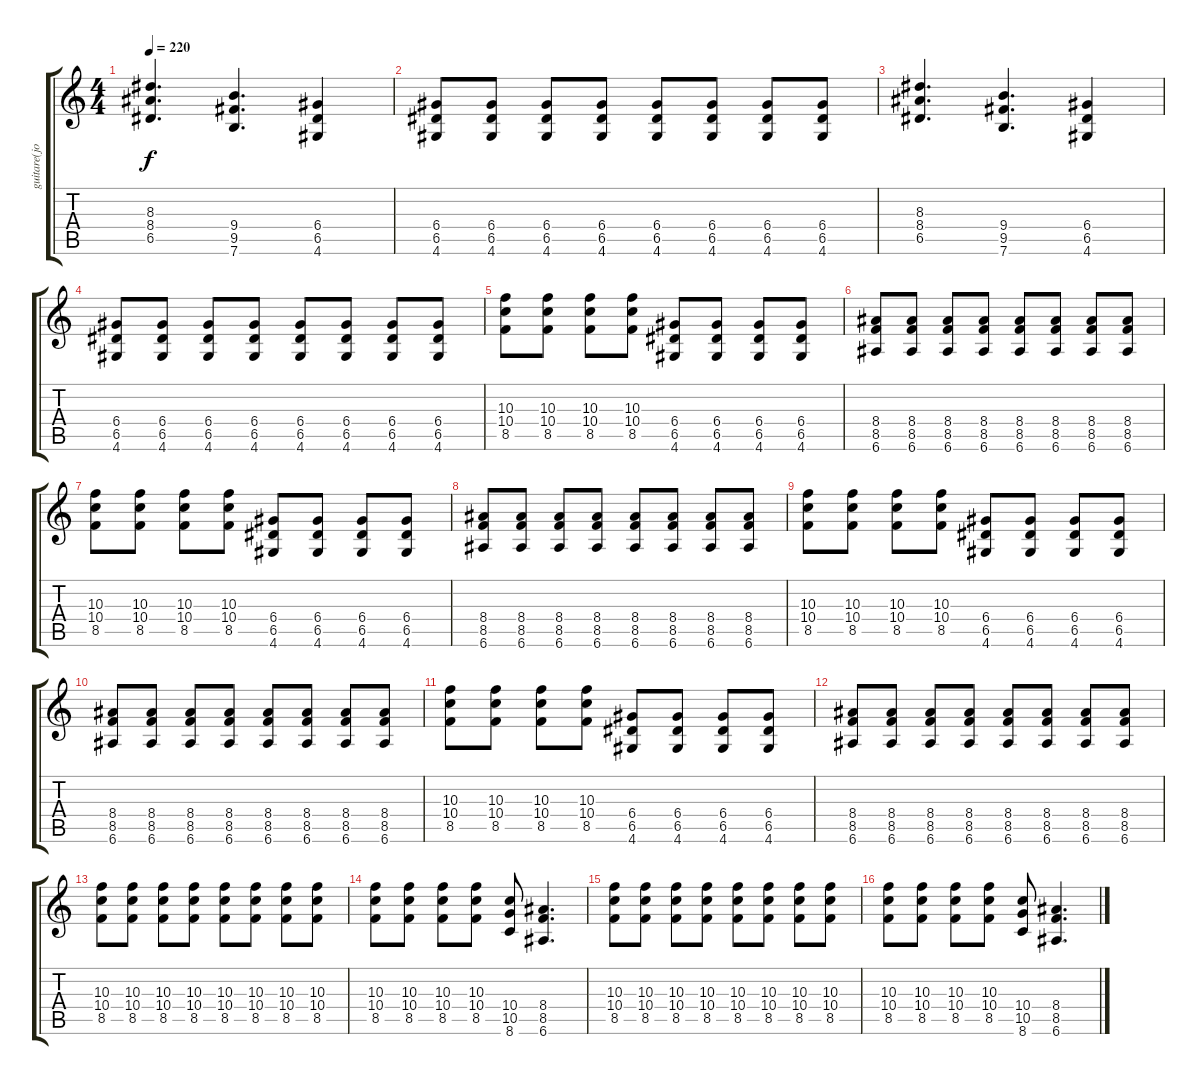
\track ("guitare(johnny)" "guitare(jo") {instrument distortionguitar}
\staff {score tabs}
\tuning (E4 B3 G3 D3 A2 E2) {hide}
\ts (4 4)
\tempo 220
\clef g2
\ks c
(8.3 8.4 6.5).4{d dy f} (9.4 9.5 7.6).4{d} (6.4 6.5 4.6).4 |
(6.4 6.5 4.6).8 (6.4 6.5 4.6).8 (6.4 6.5 4.6).8 (6.4 6.5 4.6).8 (6.4 6.5 4.6).8 (6.4 6.5 4.6).8 (6.4 6.5 4.6).8 (6.4 6.5 4.6).8 |
(8.3 8.4 6.5).4{d} (9.4 9.5 7.6).4{d} (6.4 6.5 4.6).4 |
(6.4 6.5 4.6).8 (6.4 6.5 4.6).8 (6.4 6.5 4.6).8 (6.4 6.5 4.6).8 (6.4 6.5 4.6).8 (6.4 6.5 4.6).8 (6.4 6.5 4.6).8 (6.4 6.5 4.6).8 |
(10.3 10.4 8.5).8 (10.3 10.4 8.5).8 (10.3 10.4 8.5).8 (10.3 10.4 8.5).8 (6.4 6.5 4.6).8 (6.4 6.5 4.6).8 (6.4 6.5 4.6).8 (6.4 6.5 4.6).8 |
(8.4 8.5 6.6).8 (8.4 8.5 6.6).8 (8.4 8.5 6.6).8 (8.4 8.5 6.6).8 (8.4 8.5 6.6).8 (8.4 8.5 6.6).8 (8.4 8.5 6.6).8 (8.4 8.5 6.6).8 |
(10.3 10.4 8.5).8 (10.3 10.4 8.5).8 (10.3 10.4 8.5).8 (10.3 10.4 8.5).8 (6.4 6.5 4.6).8 (6.4 6.5 4.6).8 (6.4 6.5 4.6).8 (6.4 6.5 4.6).8 |
(8.4 8.5 6.6).8 (8.4 8.5 6.6).8 (8.4 8.5 6.6).8 (8.4 8.5 6.6).8 (8.4 8.5 6.6).8 (8.4 8.5 6.6).8 (8.4 8.5 6.6).8 (8.4 8.5 6.6).8 |
(10.3 10.4 8.5).8 (10.3 10.4 8.5).8 (10.3 10.4 8.5).8 (10.3 10.4 8.5).8 (6.4 6.5 4.6).8 (6.4 6.5 4.6).8 (6.4 6.5 4.6).8 (6.4 6.5 4.6).8 |
(8.4 8.5 6.6).8 (8.4 8.5 6.6).8 (8.4 8.5 6.6).8 (8.4 8.5 6.6).8 (8.4 8.5 6.6).8 (8.4 8.5 6.6).8 (8.4 8.5 6.6).8 (8.4 8.5 6.6).8 |
(10.3 10.4 8.5).8 (10.3 10.4 8.5).8 (10.3 10.4 8.5).8 (10.3 10.4 8.5).8 (6.4 6.5 4.6).8 (6.4 6.5 4.6).8 (6.4 6.5 4.6).8 (6.4 6.5 4.6).8 |
(8.4 8.5 6.6).8 (8.4 8.5 6.6).8 (8.4 8.5 6.6).8 (8.4 8.5 6.6).8 (8.4 8.5 6.6).8 (8.4 8.5 6.6).8 (8.4 8.5 6.6).8 (8.4 8.5 6.6).8 |
(10.3 10.4 8.5).8 (10.3 10.4 8.5).8 (10.3 10.4 8.5).8 (10.3 10.4 8.5).8 (10.3 10.4 8.5).8 (10.3 10.4 8.5).8 (10.3 10.4 8.5).8 (10.3 10.4 8.5).8 |
(10.3 10.4 8.5).8 (10.3 10.4 8.5).8 (10.3 10.4 8.5).8 (10.3 10.4 8.5).8 (10.4 10.5 8.6).8 (8.4 8.5 6.6).4{d} |
(10.3 10.4 8.5).8 (10.3 10.4 8.5).8 (10.3 10.4 8.5).8 (10.3 10.4 8.5).8 (10.3 10.4 8.5).8 (10.3 10.4 8.5).8 (10.3 10.4 8.5).8 (10.3 10.4 8.5).8 |
(10.3 10.4 8.5).8 (10.3 10.4 8.5).8 (10.3 10.4 8.5).8 (10.3 10.4 8.5).8 (10.4 10.5 8.6).8 (8.4 8.5 6.6).4{d}
